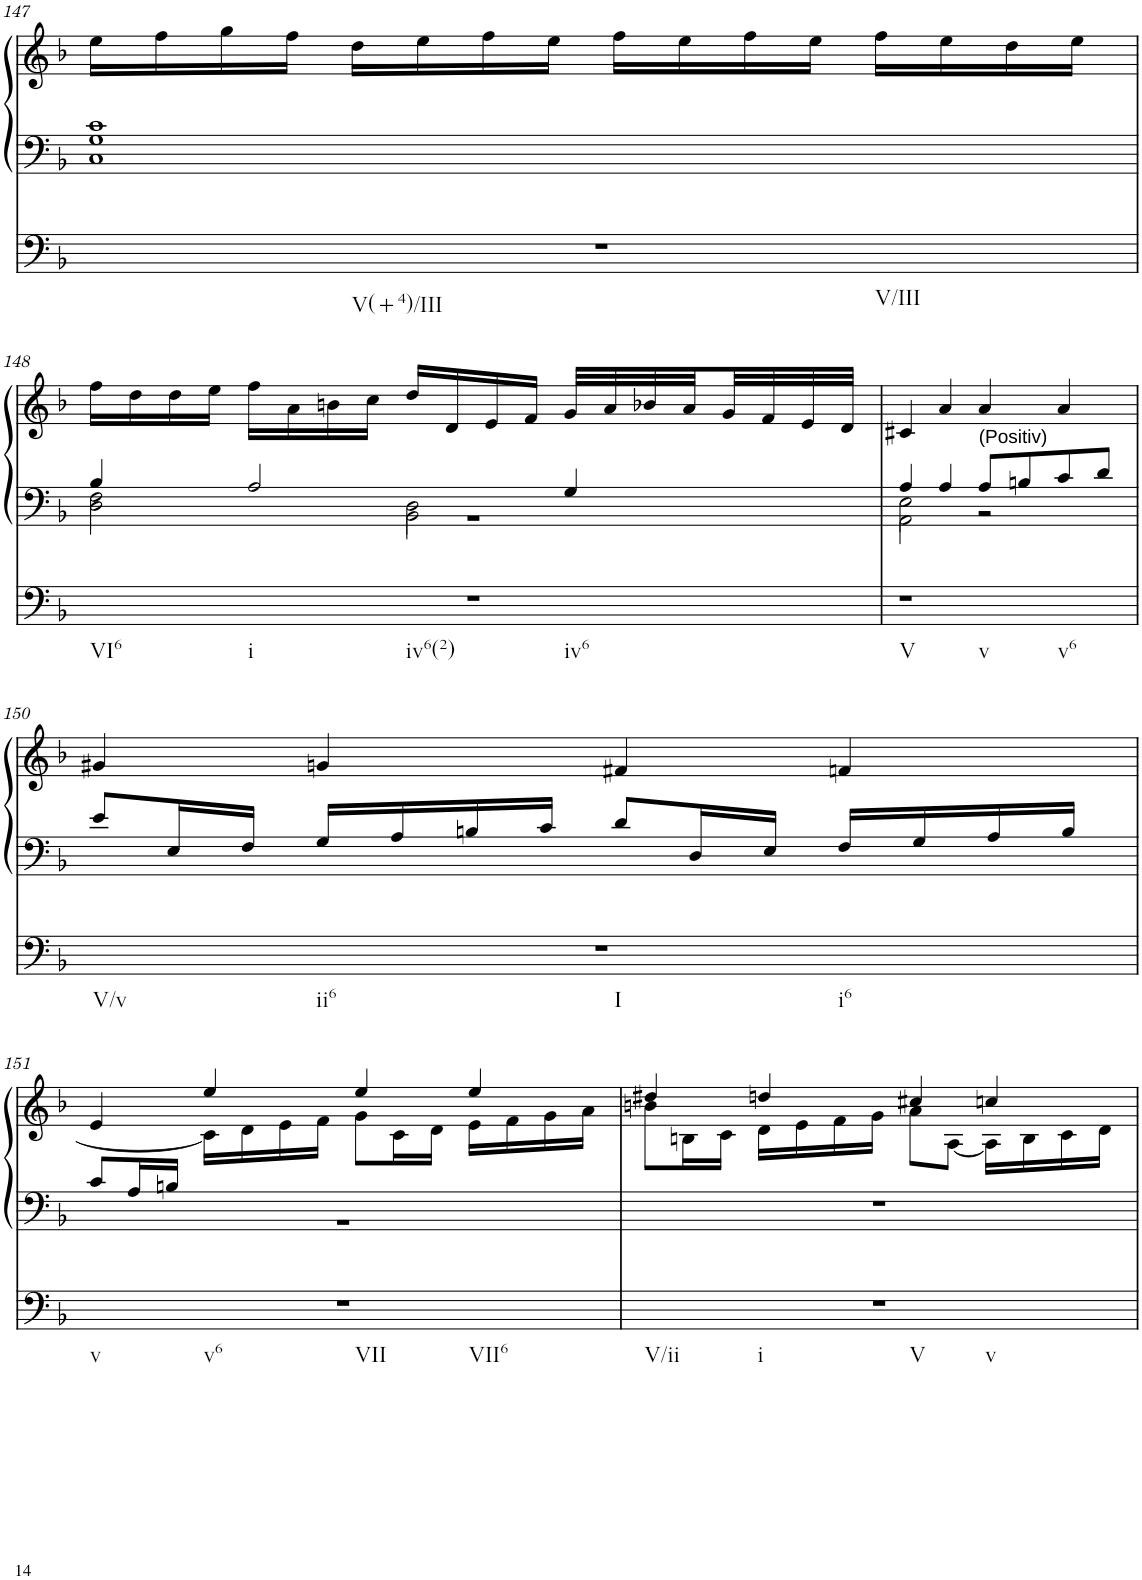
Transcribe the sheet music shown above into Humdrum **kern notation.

**kern	**kern	**kern
*part2	*part1	*part1
*staff3	*staff2	*staff1
*I"Pedal	*I"linke Hand	*
!!LO:PB:g=z
*clefF4	*clefF4	*clefG2
*k[b-]	*k[b-]	*k[b-]
*M4/4	*M4/4	*M4/4
=147	=147	=147
*	*^	*
!LO:TX:b:t=V(+4)/III	!	!	!
!LO:TX:b:t=V/III	!	!	!
1r	1G 1c	1C	16ee\LL
.	.	.	16ff\
.	.	.	16gg\
.	.	.	16ff\JJ
.	.	.	16dd\LL
.	.	.	16ee\
.	.	.	16ff\
.	.	.	16ee\JJ
.	.	.	16ff\LL
.	.	.	16ee\
.	.	.	16ff\
.	.	.	16ee\JJ
.	.	.	16ff\LL
.	.	.	16ee\
.	.	.	16dd\
.	.	.	16ee\JJ
!!LO:LB:g=z
=148	=148	=148	=148
*	*^	*^	*
!LO:TX:b:t=VI6	!	!	!	!	!
!LO:TX:b:t=i	!	!	!	!	!
!LO:TX:b:t=iv6(2)	!	!	!	!	!
!LO:TX:b:t=iv6	!	!	!	!	!
1r	4B-/	2D\	2F\	1r	16ff\LL
.	.	.	.	.	16dd\
.	.	.	.	.	16dd\
.	.	.	.	.	16ee\JJ
.	2A/	.	.	.	16ff\LL
.	.	.	.	.	16a\
.	.	.	.	.	16bn\
.	.	.	.	.	16cc\JJ
.	.	2BB-\	2D\	.	16dd/LL
.	.	.	.	.	16d/
.	.	.	.	.	16e/
.	.	.	.	.	16f/JJ
.	4G/	.	.	.	32g/LLL
.	.	.	.	.	32a/
.	.	.	.	.	32b-X/
.	.	.	.	.	32a/
.	.	.	.	.	32g/
.	.	.	.	.	32f/
.	.	.	.	.	32e/
.	.	.	.	.	32d/JJJ
*	*	*	*v	*v	*
=149	=149	=149	=149	=149
!LO:TX:b:t=V	!	!	!	!
!LO:TX:b:t=v	!	!	!	!
!LO:TX:b:t=v6	!	!	!	!
1r	4A/	2AA\	2E\	4c#X/
.	4A/	.	.	4a/
!	!LO:TX:a:t=(Positiv)	!	!	!
.	8A/L	2r	2ryy	4a/
.	8Bn/	.	.	.
.	8c/	.	.	4a/
.	8d/J	.	.	.
*	*v	*v	*v	*
!!LO:LB:g=z
=150	=150	=150
!LO:TX:b:t=V/v	!	!
!LO:TX:b:t=ii6	!	!
!LO:TX:b:t=I	!	!
!LO:TX:b:t=i6	!	!
1r	8e/L	4g#X/
.	16E/L	.
.	16F/JJ	.
.	16G/LL	4gn/
.	16A/	.
.	16Bn/	.
.	16c/JJ	.
.	8d/L	4f#X/
.	16D/L	.
.	16E/JJ	.
.	16F/LL	4fn/
.	16G/	.
.	16A/	.
.	16B/JJ	.
!!LO:LB:g=z
=151	=151	=151
*	*^	*^
!LO:TX:b:t=v	!	!	!	!
!LO:TX:b:t=v6	!	!	!	!
!LO:TX:b:t=VII	!	!	!	!
!LO:TX:b:t=VII6	!	!	!	!
1r	8c/L	1r	4e/	4ryy
.	16A/L	.	.	.
.	16Bn/JJ	.	.	.
.	4ryy	.	4ee/	16c\LL]
.	.	.	.	16d\
.	.	.	.	16e\
.	.	.	.	16f\JJ
.	2ryy	.	4ee/	8g\L
.	.	.	.	16c\L
.	.	.	.	16d\JJ
.	.	.	4ee/	16e\LL
.	.	.	.	16f\
.	.	.	.	16g\
.	.	.	.	16a\JJ
*	*v	*v	*	*
=152	=152	=152	=152
!LO:TX:b:t=V/ii	!	!	!
!LO:TX:b:t=i	!	!	!
!LO:TX:b:t=V	!	!	!
!LO:TX:b:t=v	!	!	!
1r	1r	4dd#X/	8bn\L
.	.	.	16Bn\L
.	.	.	16c\JJ
.	.	4ddn/	16d\LL
.	.	.	16e\
.	.	.	16f\
.	.	.	16g\JJ
.	.	4cc#X/	8a\L
.	.	.	[8A\J
.	.	4ccn/	16A\LL]
.	.	.	16B\
.	.	.	16c\
.	.	.	16d\JJ
*	*	*v	*v
=	=	=
*-	*-	*-
